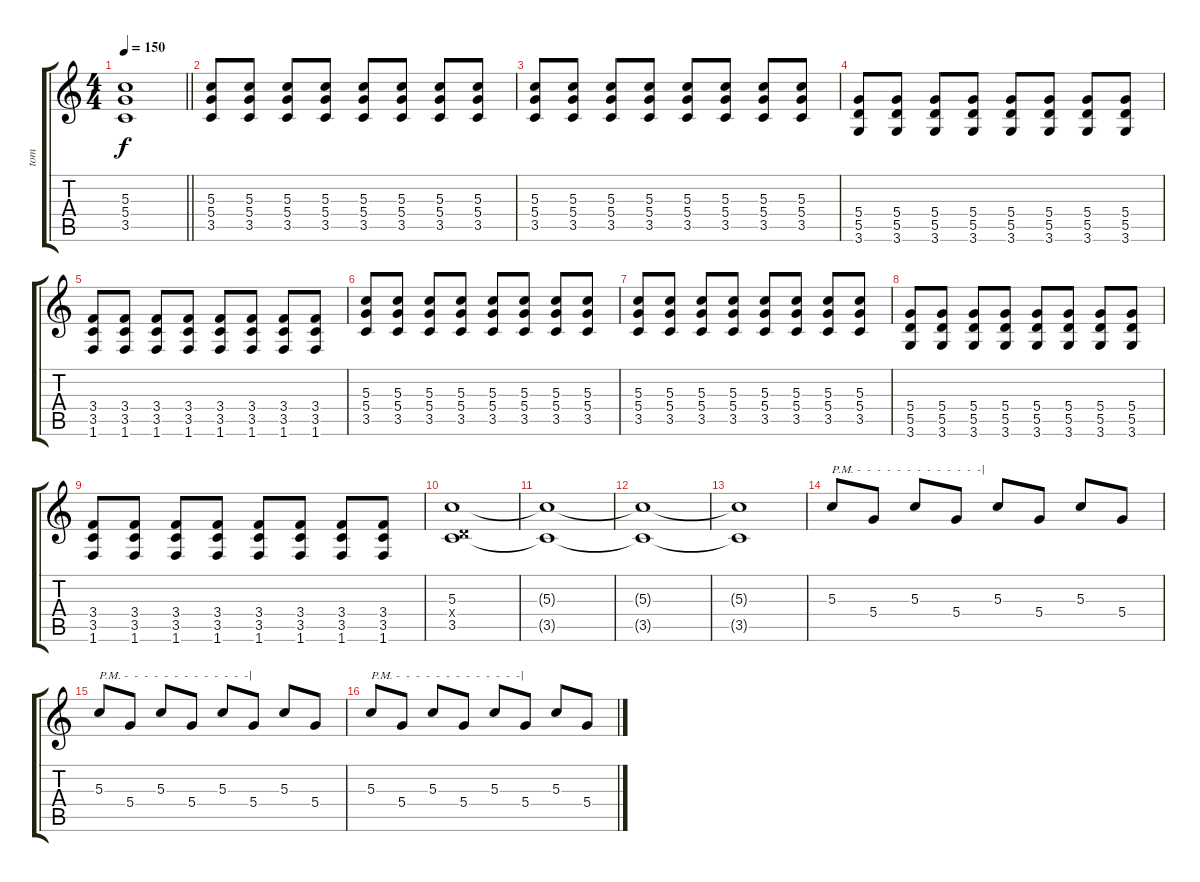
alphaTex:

\track ("tom" "tom") {instrument distortionguitar}
\staff {score tabs}
\tuning (E4 B3 G3 D3 A2 E2) {hide}
\ts (4 4)
\tempo 150
\clef g2
\barLineRight lightlight
\ks c
(5.3{t} 5.4{t} 3.5{t}).1{dy f} |
(5.3 5.4 3.5).8 (5.3 5.4 3.5).8 (5.3 5.4 3.5).8 (5.3 5.4 3.5).8 (5.3 5.4 3.5).8 (5.3 5.4 3.5).8 (5.3 5.4 3.5).8 (5.3 5.4 3.5).8 |
(5.3 5.4 3.5).8 (5.3 5.4 3.5).8 (5.3 5.4 3.5).8 (5.3 5.4 3.5).8 (5.3 5.4 3.5).8 (5.3 5.4 3.5).8 (5.3 5.4 3.5).8 (5.3 5.4 3.5).8 |
(5.4 5.5 3.6).8 (5.4 5.5 3.6).8 (5.4 5.5 3.6).8 (5.4 5.5 3.6).8 (5.4 5.5 3.6).8 (5.4 5.5 3.6).8 (5.4 5.5 3.6).8 (5.4 5.5 3.6).8 |
(3.4 3.5 1.6).8 (3.4 3.5 1.6).8 (3.4 3.5 1.6).8 (3.4 3.5 1.6).8 (3.4 3.5 1.6).8 (3.4 3.5 1.6).8 (3.4 3.5 1.6).8 (3.4 3.5 1.6).8 |
(5.3 5.4 3.5).8 (5.3 5.4 3.5).8 (5.3 5.4 3.5).8 (5.3 5.4 3.5).8 (5.3 5.4 3.5).8 (5.3 5.4 3.5).8 (5.3 5.4 3.5).8 (5.3 5.4 3.5).8 |
(5.3 5.4 3.5).8 (5.3 5.4 3.5).8 (5.3 5.4 3.5).8 (5.3 5.4 3.5).8 (5.3 5.4 3.5).8 (5.3 5.4 3.5).8 (5.3 5.4 3.5).8 (5.3 5.4 3.5).8 |
(5.4 5.5 3.6).8 (5.4 5.5 3.6).8 (5.4 5.5 3.6).8 (5.4 5.5 3.6).8 (5.4 5.5 3.6).8 (5.4 5.5 3.6).8 (5.4 5.5 3.6).8 (5.4 5.5 3.6).8 |
(3.4 3.5 1.6).8 (3.4 3.5 1.6).8 (3.4 3.5 1.6).8 (3.4 3.5 1.6).8 (3.4 3.5 1.6).8 (3.4 3.5 1.6).8 (3.4 3.5 1.6).8 (3.4 3.5 1.6).8 |
(5.3 0.4{x} 3.5).1 |
(5.3{t} 3.5{t}).1 |
(5.3{t} 3.5{t}).1 |
(5.3{t} 3.5{t}).1 |
5.3.8{txt "P.M. -  -  -  -  -  -  -  -  -  -  -  -  -|"} 5.4.8 5.3.8 5.4.8 5.3.8 5.4.8 5.3.8 5.4.8 |
5.3.8{txt "P.M. -  -  -  -  -  -  -  -  -  -  -  -  -|"} 5.4.8 5.3.8 5.4.8 5.3.8 5.4.8 5.3.8 5.4.8 |
5.3.8{txt "P.M. -  -  -  -  -  -  -  -  -  -  -  -  -|"} 5.4.8 5.3.8 5.4.8 5.3.8 5.4.8 5.3.8 5.4.8
